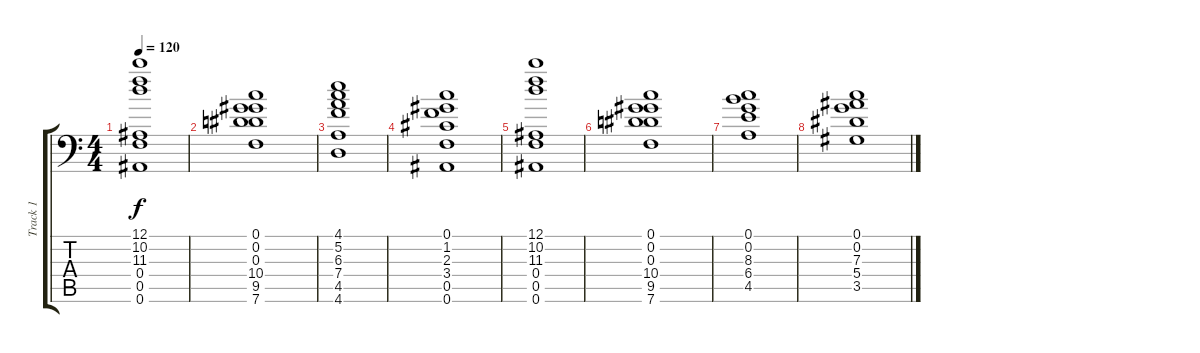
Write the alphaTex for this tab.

\track ("Track 1" "Track 1") {instrument distortionguitar}
\staff {score tabs}
\tuning (C4 G3 Eb3 Bb2 F2 Bb1) {hide}
\ts (4 4)
\tempo 120
\clef f4
\ks c
(12.1 10.2 11.3 0.4 0.5 0.6).1{dy f instrument distortionguitar} |
(0.1 0.2 0.3 10.4 9.5 7.6).1 |
(4.1 5.2 6.3 7.4 4.5 4.6).1 |
(0.1 1.2 2.3 3.4 0.5 0.6).1 |
(12.1 10.2 11.3 0.4 0.5 0.6).1 |
(0.1 0.2 0.3 10.4 9.5 7.6).1 |
(0.1 0.2 8.3 6.4 4.5).1 |
(0.1 0.2 7.3 5.4 3.5).1
